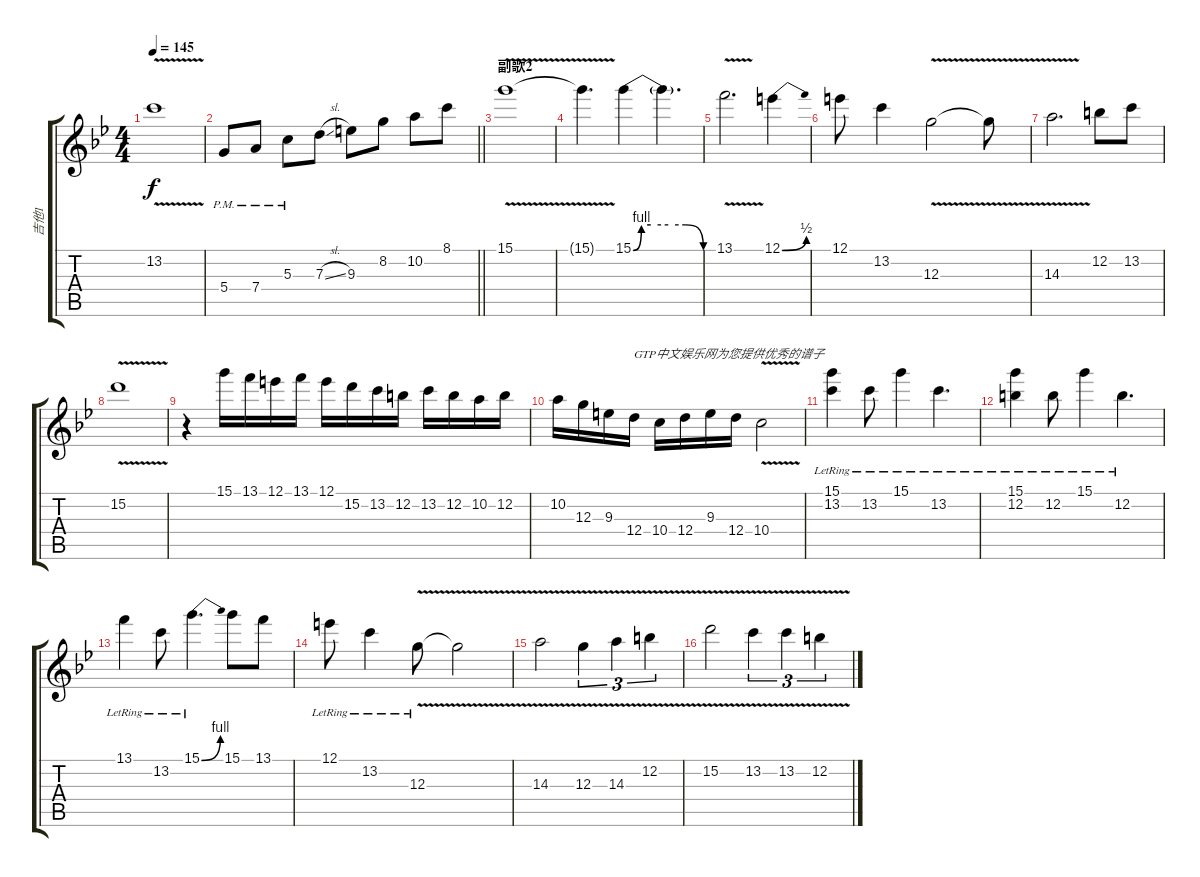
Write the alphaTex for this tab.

\track ("吉他1" "吉他1") {instrument overdrivenguitar}
\staff {score tabs}
\tuning (E4 B3 G3 D3 A2 E2) {hide}
\ts (4 4)
\tempo 145
\clef g2
\ks bb
13.2{v}.1{dy f} |
\barLineRight lightlight
5.4{pm}.8 7.4{pm}.8 5.3{pm}.8 7.3{sl}.8 9.3.8 8.2.8 10.2.8 8.1.8 |
\section ("" "副歌2")
15.1{v}.1 |
15.1{t}.4{d} 15.1{be (custom 0 0 7 4 15 4 30 4 45 4 60 0)}.4 15.1{t}.4{d} |
13.1{v}.2{d} 12.1{be (bend 0 0 60 2)}.4 |
12.1.8 13.2.4 12.3{v}.2 12.3{t}.8 |
14.3{v}.2{d} 12.2.8 13.2.8 |
15.2{v}.1 |
r.4 15.1.16 13.1.16 12.1.16 13.1.16 12.1.16 15.2.16 13.2.16 12.2.16 13.2.16 12.2.16 10.2.16 12.2.16 |
10.2.16 12.3.16 9.3.16 12.4.16{txt "GTP中文娱乐网为您提供优秀的谱子"} 10.4.16 12.4.16 9.3.16 12.4.16 10.4{v}.2 |
(15.1{lr} 13.2{lr}).4 13.2{lr}.8 15.1{lr}.4 13.2{lr}.4{d} |
(15.1{lr} 12.2{lr}).4 12.2{lr}.8 15.1{lr}.4 12.2{lr}.4{d} |
13.1{lr}.4 13.2{lr}.8 15.1{be (bend 0 0 60 4) lr}.4{d} 15.1.8 13.1.8 |
12.1{lr}.8 13.2{lr}.4 12.3{v lr}.8 12.3{t}.2 |
14.3{v}.2 12.3{v}.4{tu (3 2)} 14.3{v}.4{tu (3 2)} 12.2{v}.4{tu (3 2)} |
15.2{v}.2 13.2{v}.4{tu (3 2)} 13.2{v}.4{tu (3 2)} 12.2{v}.4{tu (3 2)}
